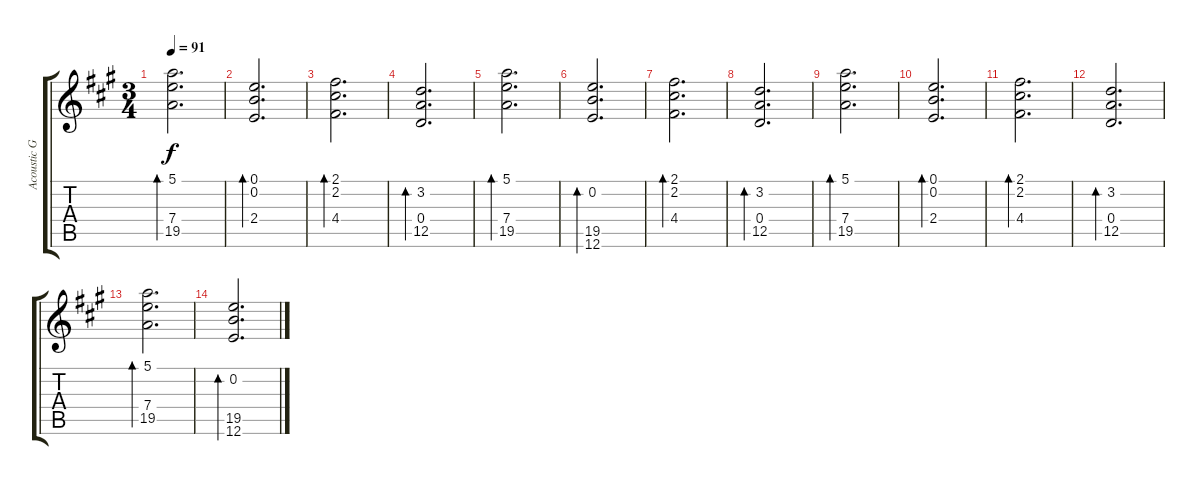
\track ("Acoustic Guitar 1" "Acoustic G") {instrument acousticguitarnylon}
\staff {score tabs}
\tuning (E4 B3 G3 D3 A2 E2) {hide}
\ts (3 4)
\tempo 91
\clef g2
\ks a
(5.1 7.4 19.5).2{d bd 60 dy f} |
(0.1 0.2 2.4).2{d bd 60} |
(2.1 2.2 4.4).2{d bd 60} |
(3.2 0.4 12.5).2{d bd 60} |
(5.1 7.4 19.5).2{d bd 60} |
(0.2 19.5 12.6).2{d bd 60} |
(2.1 2.2 4.4).2{d bd 60} |
(3.2 0.4 12.5).2{d bd 60} |
(5.1 7.4 19.5).2{d bd 60} |
(0.1 0.2 2.4).2{d bd 60} |
(2.1 2.2 4.4).2{d bd 60} |
(3.2 0.4 12.5).2{d bd 60} |
(5.1 7.4 19.5).2{d bd 60} |
(0.2 19.5 12.6).2{d bd 60}
